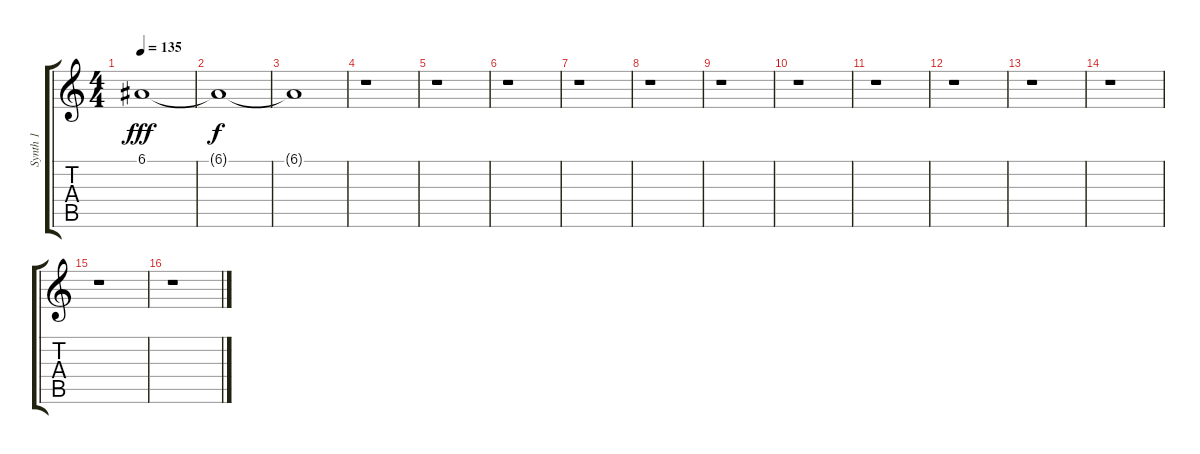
\track ("Synth 1" "Synth 1") {instrument pad8sweep}
\staff {score tabs}
\tuning (E4 B3 G3 D3 A2 E2) {hide}
\ts (4 4)
\tempo 135
\clef g2
\ks c
6.1.1{dy fff} |
6.1{t}.1{dy f} |
6.1{t}.1 |
r.1 |
r.1 |
r.1 |
r.1 |
r.1 |
r.1 |
r.1 |
r.1 |
r.1 |
r.1 |
r.1 |
r.1 |
r.1
